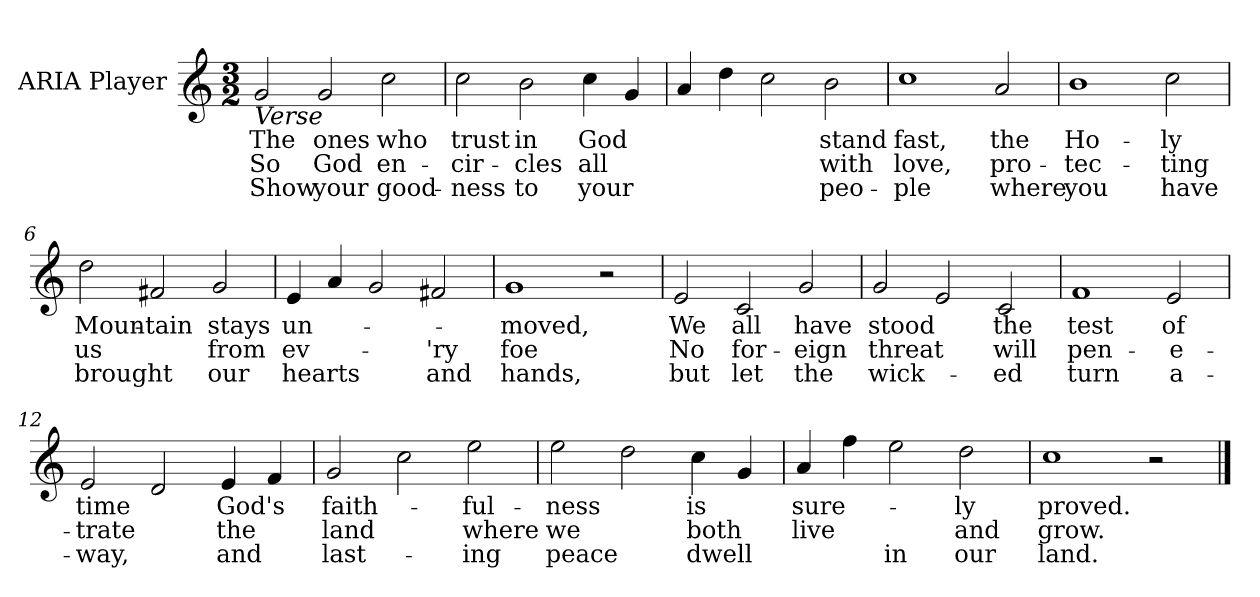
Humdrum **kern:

**kern	**text	**text	**text
*part1	*part1	*part1	*part1
*staff1	*staff1	*staff1	*staff1
*I"ARIA Player	*	*	*
*clefG2	*	*	*
*k[]	*	*	*
*M3/2	*	*	*
=1	=1	=1	=1
!LO:TX:b:i:t=Verse	!	!	!
!	!LO:LY:b	!LO:LY:b	!LO:LY:b
2g/	The	So	Show
!	!LO:LY:b	!LO:LY:b	!LO:LY:b
2g/	ones	God	your
!	!LO:LY:b	!LO:LY:b	!LO:LY:b
2cc\	who	en-	good-
=2	=2	=2	=2
!	!LO:LY:b	!LO:LY:b	!LO:LY:b
2cc\	trust	-cir-	-ness
!	!LO:LY:b	!LO:LY:b	!LO:LY:b
2b\	in	-cles	to
!	!LO:LY:b	!LO:LY:b	!LO:LY:b
4cc\	God	all	your
4g/	.	.	.
=3	=3	=3	=3
4a/	.	.	.
4dd\	.	.	.
2cc\	.	.	.
!	!LO:LY:b	!LO:LY:b	!LO:LY:b
2b\	stand	with	peo-
=4	=4	=4	=4
!	!LO:LY:b	!LO:LY:b	!LO:LY:b
1cc	fast,	love,	-ple
!	!LO:LY:b	!LO:LY:b	!LO:LY:b
2a/	the	pro-	where
!!LO:LB:g=z
=5	=5	=5	=5
!	!LO:LY:b	!LO:LY:b	!LO:LY:b
1b	Ho-	-tec-	you
!	!LO:LY:b	!LO:LY:b	!LO:LY:b
2cc\	-ly	-ting	have
=6	=6	=6	=6
!	!LO:LY:b	!LO:LY:b	!LO:LY:b
2dd\	Moun-	us	brought
!	!LO:LY:b	!	!
2f#X/	-tain	.	.
!	!LO:LY:b	!LO:LY:b	!LO:LY:b
2g/	stays	from	our
=7	=7	=7	=7
!	!LO:LY:b	!LO:LY:b	!LO:LY:b
4e/	un-	ev-	hearts
4a/	.	.	.
2g/	.	.	.
!	!	!LO:LY:b	!LO:LY:b
2f#X/	.	-'ry	and
=8	=8	=8	=8
!	!LO:LY:b	!LO:LY:b	!LO:LY:b
1g	-moved,	foe	hands,
2r	.	.	.
!!LO:LB:g=z
=9	=9	=9	=9
!	!LO:LY:b	!LO:LY:b	!LO:LY:b
2e/	We	No	but
!	!LO:LY:b	!LO:LY:b	!LO:LY:b
2c/	all	for-	let
!	!LO:LY:b	!LO:LY:b	!LO:LY:b
2g/	have	-eign	the
=10	=10	=10	=10
!	!LO:LY:b	!LO:LY:b	!LO:LY:b
2g/	stood	threat	wick-
2e/	.	.	.
!	!LO:LY:b	!LO:LY:b	!LO:LY:b
2c/	the	will	-ed
=11	=11	=11	=11
!	!LO:LY:b	!LO:LY:b	!LO:LY:b
1f	test	pen-	turn
!	!LO:LY:b	!LO:LY:b	!LO:LY:b
2e/	of	-e-	a-
=12	=12	=12	=12
!	!LO:LY:b	!LO:LY:b	!LO:LY:b
2e/	time	-trate	-way,
2d/	.	.	.
!	!LO:LY:b	!LO:LY:b	!LO:LY:b
4e/	God's	the	and
4f/	.	.	.
!!LO:LB:g=z
=13	=13	=13	=13
!	!LO:LY:b	!LO:LY:b	!LO:LY:b
2g/	faith-	land	last-
2cc\	.	.	.
!	!LO:LY:b	!LO:LY:b	!LO:LY:b
2ee\	-ful-	where	-ing
=14	=14	=14	=14
!	!LO:LY:b	!LO:LY:b	!LO:LY:b
2ee\	-ness	we	peace
2dd\	.	.	.
!	!LO:LY:b	!LO:LY:b	!LO:LY:b
4cc\	is	both	dwell
4g/	.	.	.
=15	=15	=15	=15
!	!LO:LY:b	!LO:LY:b	!
4a/	sure-	live	.
4ff\	.	.	.
!	!	!	!LO:LY:b
2ee\	.	.	in
!	!LO:LY:b	!LO:LY:b	!LO:LY:b
2dd\	-ly	and	our
=16	=16	=16	=16
!	!LO:LY:b	!LO:LY:b	!LO:LY:b
1cc	proved.	grow.	land.
2r	.	.	.
==	==	==	==
*-	*-	*-	*-
